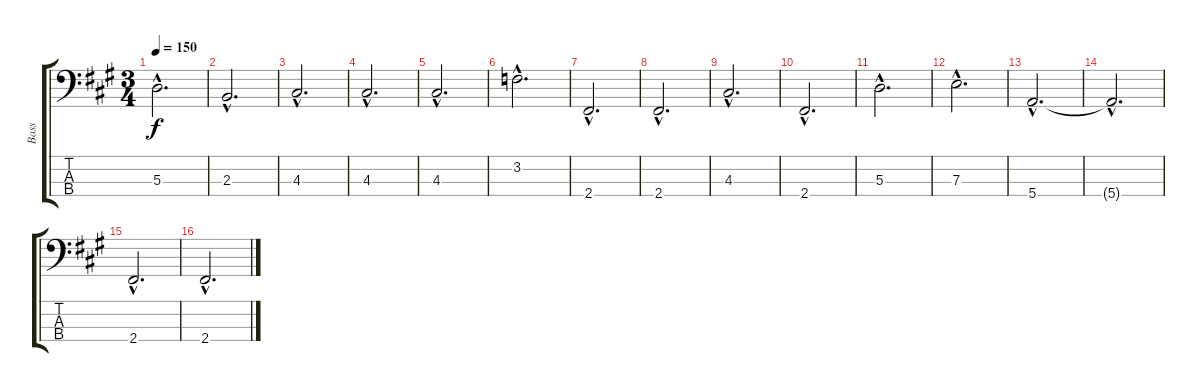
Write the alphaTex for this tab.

\track ("Bass" "Bass") {instrument electricbassfinger}
\staff {score tabs}
\tuning (G2 D2 A1 E1) {hide}
\ts (3 4)
\tempo 150
\clef f4
\ks f#minor
5.3{hac}.2{d dy f} |
2.3{hac}.2{d} |
4.3{hac}.2{d} |
4.3{hac}.2{d} |
4.3{hac}.2{d} |
3.2{hac}.2{d} |
2.4{hac}.2{d} |
2.4{hac}.2{d} |
4.3{hac}.2{d} |
2.4{hac}.2{d} |
5.3{hac}.2{d} |
7.3{hac}.2{d} |
5.4{hac}.2{d} |
5.4{hac t}.2{d} |
2.4{hac}.2{d} |
2.4{hac}.2{d}
